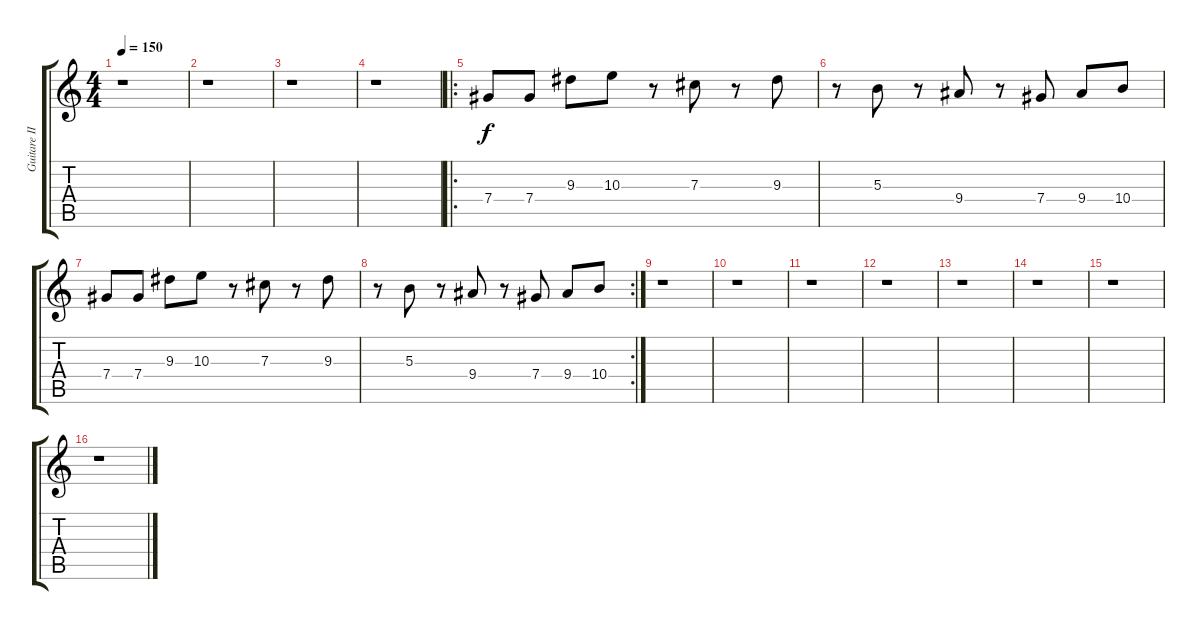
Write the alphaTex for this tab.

\track ("Guitare III" "Guitare II") {instrument overdrivenguitar}
\staff {score tabs}
\tuning (Eb4 Bb3 Gb3 Db3 Ab2 Eb2) {hide}
\ts (4 4)
\tempo 150
\clef g2
\ks c
r.1{dy f} |
r.1 |
r.1 |
r.1 |
\ro
7.4.8 7.4.8 9.3.8 10.3.8 r.8 7.3.8 r.8 9.3.8 |
r.8 5.3.8 r.8 9.4.8 r.8 7.4.8 9.4.8 10.4.8 |
7.4.8 7.4.8 9.3.8 10.3.8 r.8 7.3.8 r.8 9.3.8 |
\rc 2
r.8 5.3.8 r.8 9.4.8 r.8 7.4.8 9.4.8 10.4.8 |
r.1 |
r.1 |
r.1 |
r.1 |
r.1 |
r.1 |
r.1 |
r.1
